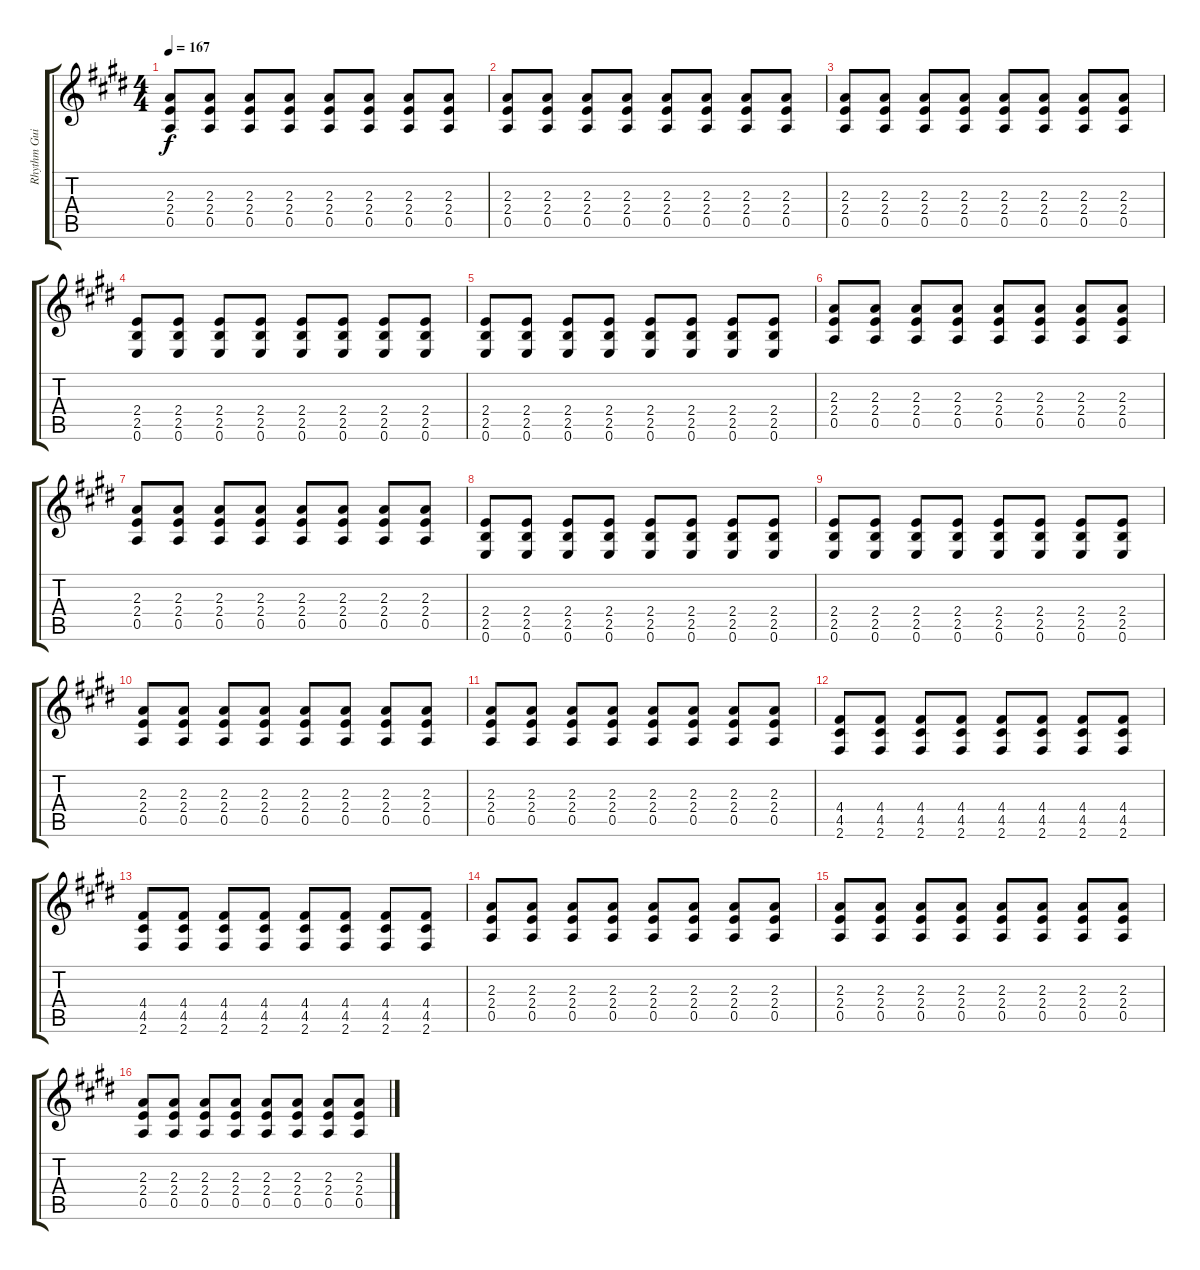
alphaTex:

\track ("Rhythm Guitar" "Rhythm Gui") {instrument overdrivenguitar}
\staff {score tabs}
\tuning (E4 B3 G3 D3 A2 E2) {hide}
\ts (4 4)
\tempo 167
\clef g2
\ks e
(2.3 2.4 0.5).8{dy f} (2.3 2.4 0.5).8 (2.3 2.4 0.5).8 (2.3 2.4 0.5).8 (2.3 2.4 0.5).8 (2.3 2.4 0.5).8 (2.3 2.4 0.5).8 (2.3 2.4 0.5).8 |
(2.3 2.4 0.5).8 (2.3 2.4 0.5).8 (2.3 2.4 0.5).8 (2.3 2.4 0.5).8 (2.3 2.4 0.5).8 (2.3 2.4 0.5).8 (2.3 2.4 0.5).8 (2.3 2.4 0.5).8 |
(2.3 2.4 0.5).8 (2.3 2.4 0.5).8 (2.3 2.4 0.5).8 (2.3 2.4 0.5).8 (2.3 2.4 0.5).8 (2.3 2.4 0.5).8 (2.3 2.4 0.5).8 (2.3 2.4 0.5).8 |
(2.4 2.5 0.6).8 (2.4 2.5 0.6).8 (2.4 2.5 0.6).8 (2.4 2.5 0.6).8 (2.4 2.5 0.6).8 (2.4 2.5 0.6).8 (2.4 2.5 0.6).8 (2.4 2.5 0.6).8 |
(2.4 2.5 0.6).8 (2.4 2.5 0.6).8 (2.4 2.5 0.6).8 (2.4 2.5 0.6).8 (2.4 2.5 0.6).8 (2.4 2.5 0.6).8 (2.4 2.5 0.6).8 (2.4 2.5 0.6).8 |
(2.3 2.4 0.5).8 (2.3 2.4 0.5).8 (2.3 2.4 0.5).8 (2.3 2.4 0.5).8 (2.3 2.4 0.5).8 (2.3 2.4 0.5).8 (2.3 2.4 0.5).8 (2.3 2.4 0.5).8 |
(2.3 2.4 0.5).8 (2.3 2.4 0.5).8 (2.3 2.4 0.5).8 (2.3 2.4 0.5).8 (2.3 2.4 0.5).8 (2.3 2.4 0.5).8 (2.3 2.4 0.5).8 (2.3 2.4 0.5).8 |
(2.4 2.5 0.6).8 (2.4 2.5 0.6).8 (2.4 2.5 0.6).8 (2.4 2.5 0.6).8 (2.4 2.5 0.6).8 (2.4 2.5 0.6).8 (2.4 2.5 0.6).8 (2.4 2.5 0.6).8 |
(2.4 2.5 0.6).8 (2.4 2.5 0.6).8 (2.4 2.5 0.6).8 (2.4 2.5 0.6).8 (2.4 2.5 0.6).8 (2.4 2.5 0.6).8 (2.4 2.5 0.6).8 (2.4 2.5 0.6).8 |
(2.3 2.4 0.5).8 (2.3 2.4 0.5).8 (2.3 2.4 0.5).8 (2.3 2.4 0.5).8 (2.3 2.4 0.5).8 (2.3 2.4 0.5).8 (2.3 2.4 0.5).8 (2.3 2.4 0.5).8 |
(2.3 2.4 0.5).8 (2.3 2.4 0.5).8 (2.3 2.4 0.5).8 (2.3 2.4 0.5).8 (2.3 2.4 0.5).8 (2.3 2.4 0.5).8 (2.3 2.4 0.5).8 (2.3 2.4 0.5).8 |
(4.4 4.5 2.6).8 (4.4 4.5 2.6).8 (4.4 4.5 2.6).8 (4.4 4.5 2.6).8 (4.4 4.5 2.6).8 (4.4 4.5 2.6).8 (4.4 4.5 2.6).8 (4.4 4.5 2.6).8 |
(4.4 4.5 2.6).8 (4.4 4.5 2.6).8 (4.4 4.5 2.6).8 (4.4 4.5 2.6).8 (4.4 4.5 2.6).8 (4.4 4.5 2.6).8 (4.4 4.5 2.6).8 (4.4 4.5 2.6).8 |
(2.3 2.4 0.5).8 (2.3 2.4 0.5).8 (2.3 2.4 0.5).8 (2.3 2.4 0.5).8 (2.3 2.4 0.5).8 (2.3 2.4 0.5).8 (2.3 2.4 0.5).8 (2.3 2.4 0.5).8 |
(2.3 2.4 0.5).8 (2.3 2.4 0.5).8 (2.3 2.4 0.5).8 (2.3 2.4 0.5).8 (2.3 2.4 0.5).8 (2.3 2.4 0.5).8 (2.3 2.4 0.5).8 (2.3 2.4 0.5).8 |
(2.3 2.4 0.5).8 (2.3 2.4 0.5).8 (2.3 2.4 0.5).8 (2.3 2.4 0.5).8 (2.3 2.4 0.5).8 (2.3 2.4 0.5).8 (2.3 2.4 0.5).8 (2.3 2.4 0.5).8
